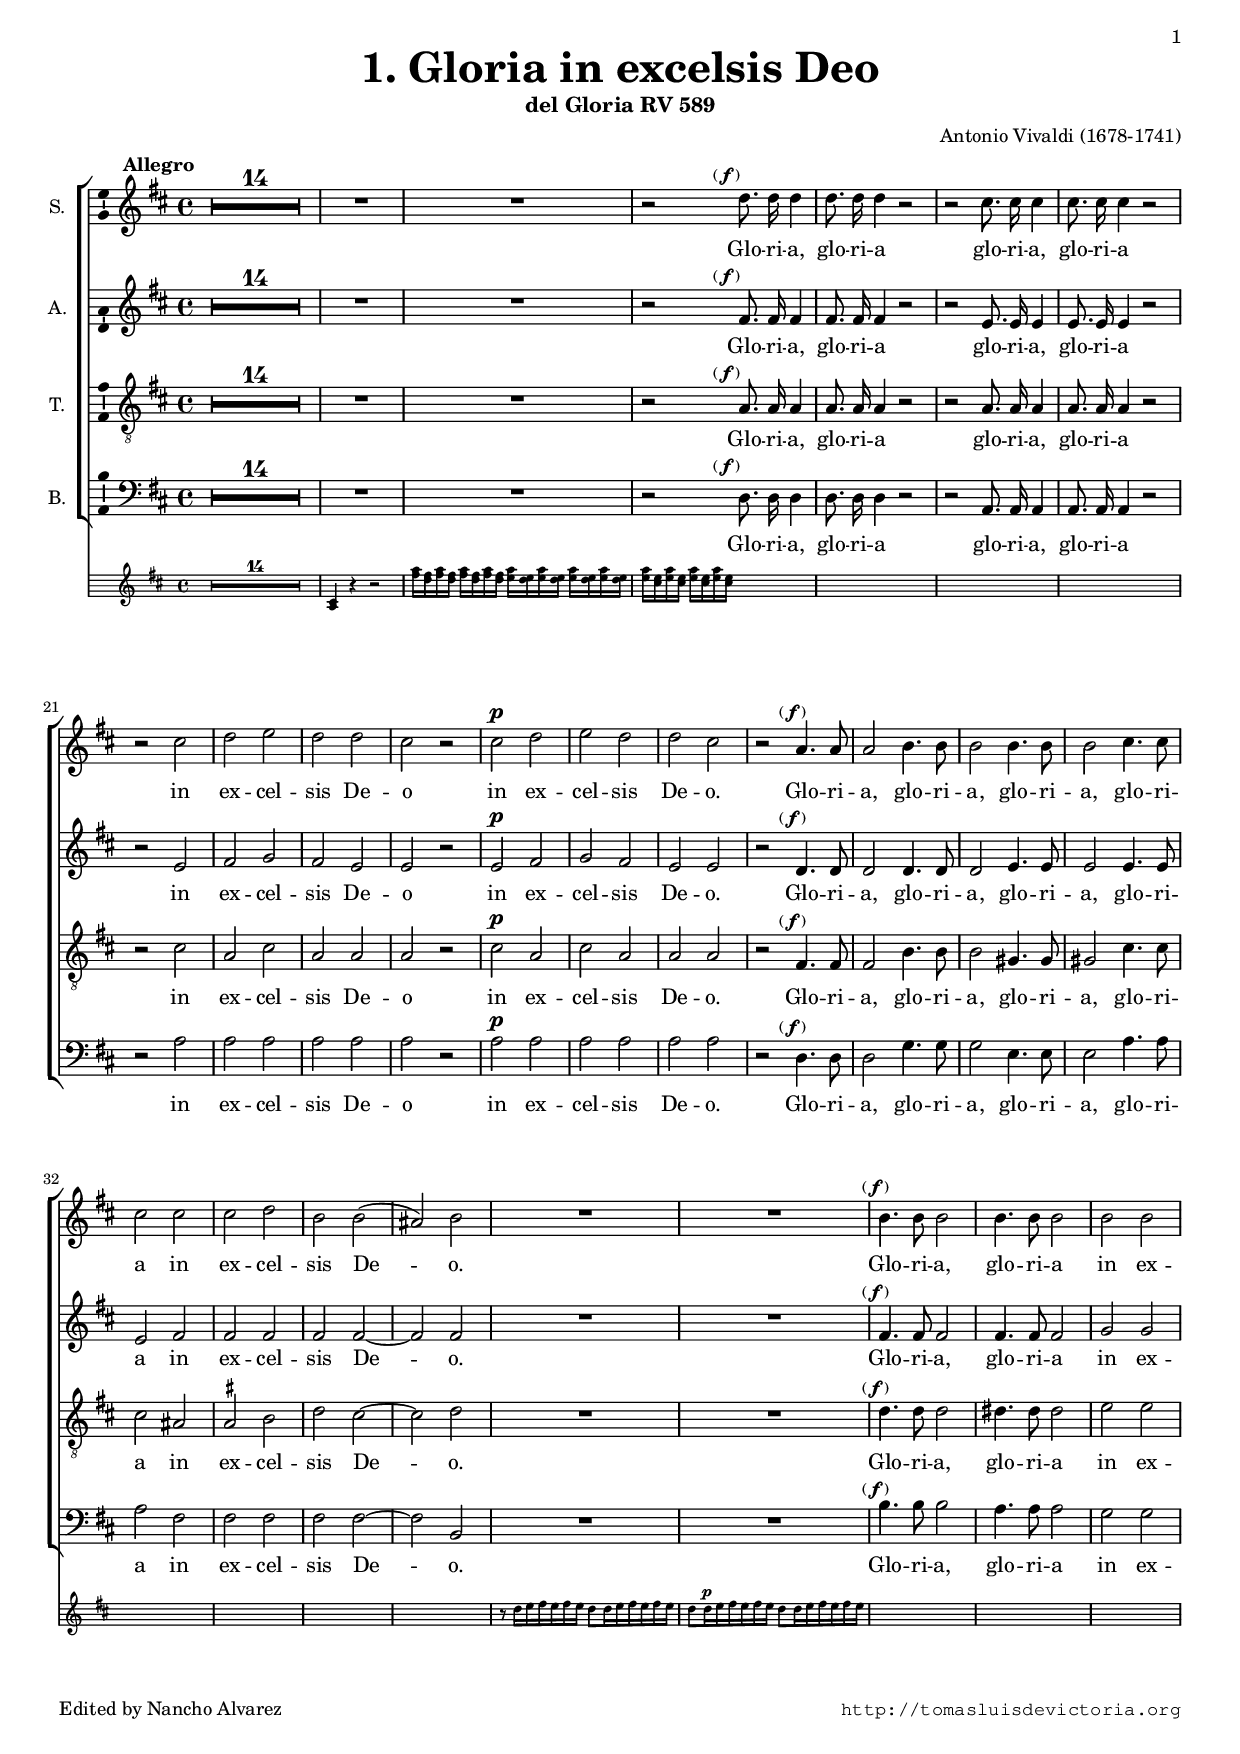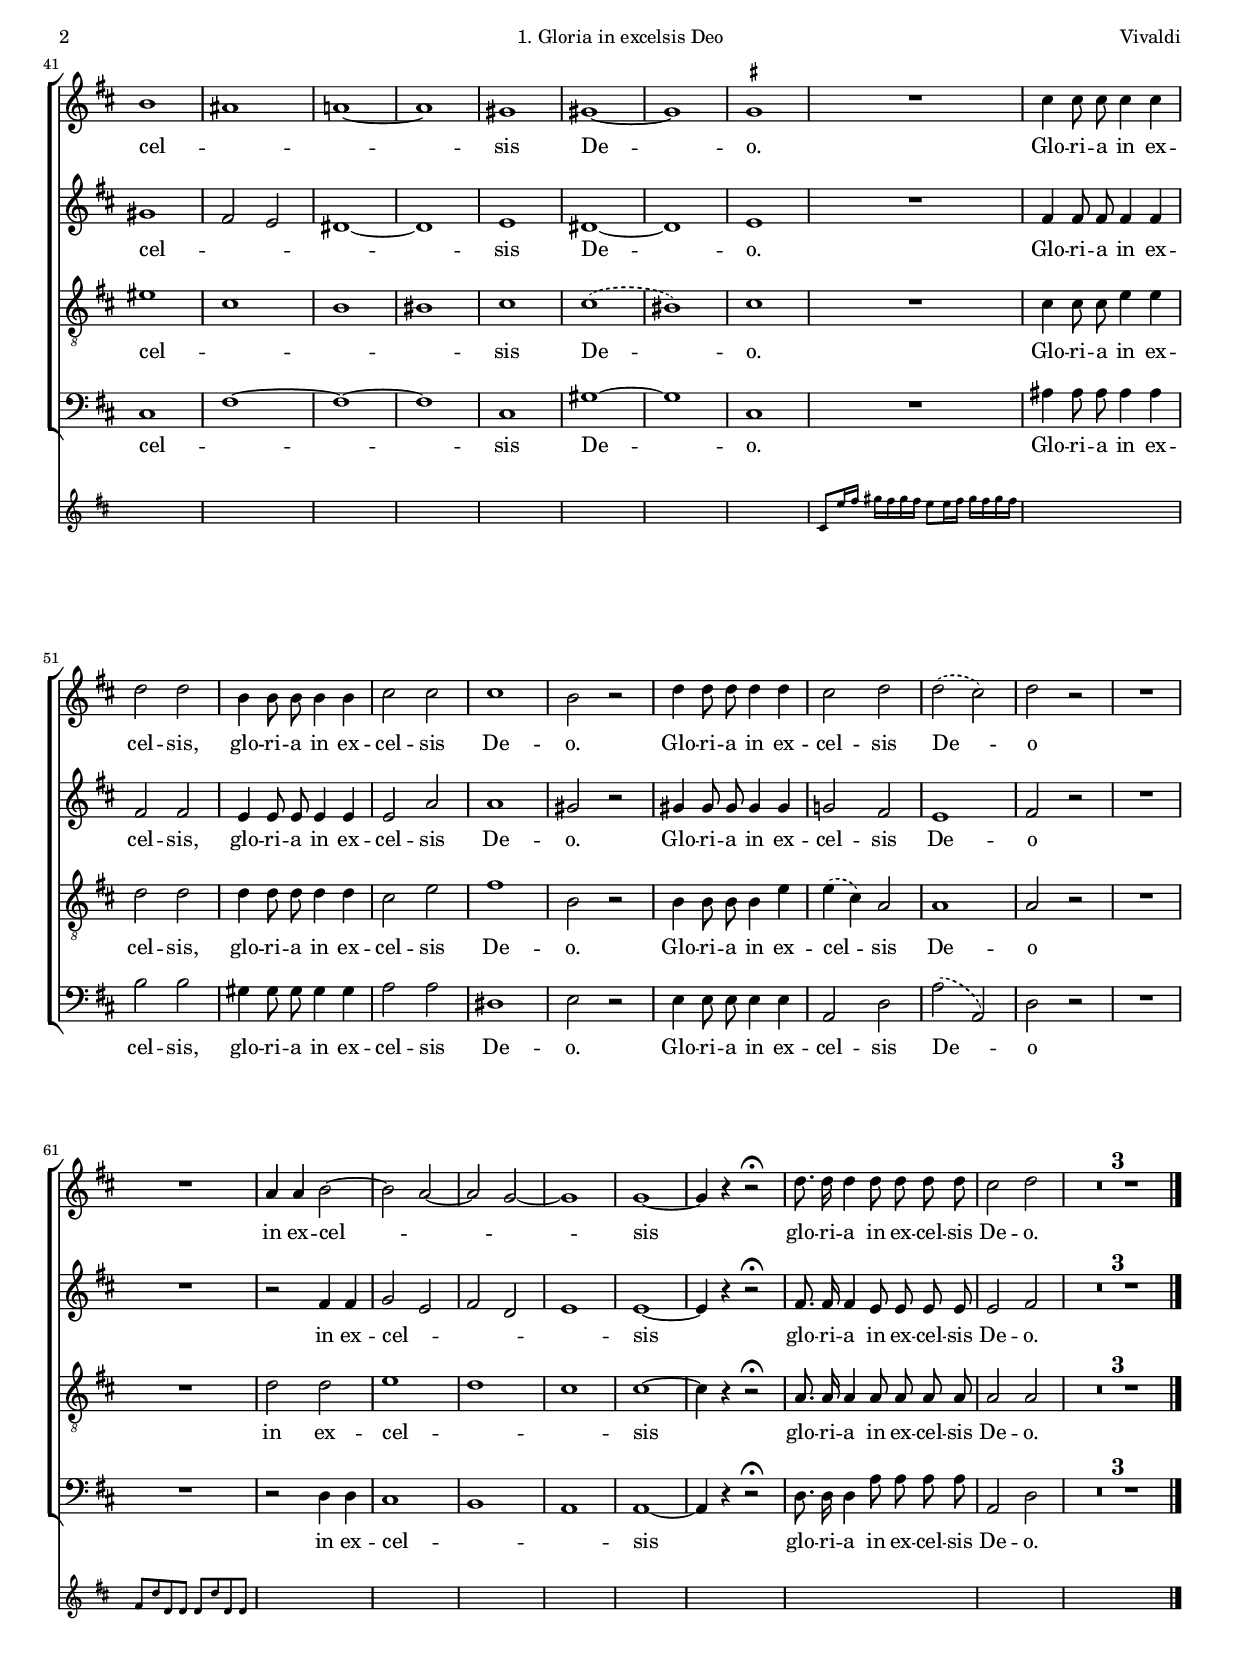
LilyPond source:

\version "2.18.0"

#(set-default-paper-size "a4")
#(set-global-staff-size 16.4)
#(ly:set-option 'point-and-click #f)
%mobile -s14.0 -i0.5

italicas=\override LyricText.font-shape = #'italic
rectas=\override LyricText.font-shape = #'upright
ss=\once \set suggestAccidentals = ##t
mtempo={\tempo 4 = 100}
mtempob={\tempo 4 = 50}
pf=\markup{\hspace #-2 \fontsize #-2 \line{"(" \dynamic{"f"} ")"}}
parp=\markup{\hspace #-2 \fontsize #-2 \line{"(" \dynamic{"p"} \hspace #-0.3 ")"}}

htitle="1. Gloria in excelsis Deo"
hcomposer="Vivaldi"

\header {
	title=\markup{\fontsize #3 "1. Gloria in excelsis Deo"}
	subtitle="del Gloria RV 589"
%	subsubtitle=\markup{\null \vspace #1 }
	composer="Antonio Vivaldi (1678-1741)"
        pdfauthor=\composer
	%opus="(-)"
	%poet=\markup{}
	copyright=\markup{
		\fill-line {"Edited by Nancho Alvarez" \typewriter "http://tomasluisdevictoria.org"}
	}
%	tagline=""
}

global={
 \compressFullBarRests
 \key d \major \time 4/4 \skip 1*72 \bar "|."
}


cantus=\relative c''{
	\dynamicUp
	\override Score.MetronomeMark.X-offset = #4
	\tempo \markup{"Allegro"} 4=110
	R1*16
	r2 
	\once \override Score.TextScript.X-offset = #-1
	 d8.^\pf d16 d4 
	d8. d16 d4 r2
	r2 cis8. cis16 cis4
	cis8. cis16 cis4 r2
	r2 cis2
	d e
	d d
	cis r
	cis^\p d
	e d
	d cis
	r2 a4.^\pf a8 
	a2 b4. b8
	b2 b4. b8
	b2 cis4. cis8
	cis2 cis
	cis d
	b b(
	ais) b
	R1*2
	b4.^\pf b8 b2
	b4. b8 b2
	b2 b
	b1
	ais
	a! ~
	a
	gis
	gis ~
	gis
	\ss gis1
	R1
	cis4 cis8 cis cis4 cis
	d2 d
	b4 b8 b b4 b
	cis2 cis
	cis1
	b2 r
	d4 d8 d d4 d
	cis2 d
	\slurDashed
	d( cis)
	d2 r
	R1*2
	a4 a b2 ~
	b a ~
	a g ~
	g1
	g1 ~
	g4 r r2^\fermata
	d'8. d16 d4 d8 d d d
	cis2 d
	R1*3
}

altus=\relative c'{
	\dynamicUp
	R1*16
	r2 fis8.^\pf fis16 fis4
	fis8. fis16 fis4 r2
	r2 e8. e16 e4
	e8. e16 e4 r2
	r2 e
	fis g
	fis e
	e2 r
	e^\p fis 
	g fis
	e e
	r2 d4.^\pf d8
	d2 d4. d8
	d2 e4. e8
	e2 e4. e8
	e2 fis
	fis fis
	fis fis ~
	fis fis
	R1*2
	fis4.^\pf fis8 fis2
	fis4. fis8 fis2
	g2 g
	gis1
	fis2 e
	dis1 ~
	dis
	e
	dis ~
	dis
	e R1
	fis4 fis8 fis fis4 fis
	fis2 fis
	e4 e8 e e4 e
	e2 a
	a1
	gis2 r
	gis4 gis8 gis gis4 gis
	g!2 fis
	e1
	fis2 r
	R1*2
	r2 fis4 fis
	g2 e
	fis d
	e1
	e1 ~
	e4 r r2^\fermata
	fis8. fis16 fis4 e8 e e e
	e2 fis
	R1*3
}

tenor=\relative c'{
	\dynamicUp
	R1*16
	r2 a8.^\pf a16 a4
	a8. a16 a4 r2
	r2 a8. a16 a4
	a8. a16 a4 r2
	r2 cis2
	a cis
	a a
	a r
	cis^\p a
	cis a
	a a
	r2 fis4.^\pf fis8
	fis2 b4. b8
	b2 gis4. gis8
	gis2 cis4. cis8
	cis2 ais
	\ss ais b
	d cis ~
	cis d
	R1*2
	d4.^\pf d8 d2
	dis4. dis8 dis2
	e2 e
	eis1 
	cis
	b
	bis
	cis
	\slurDashed
	cis(
	bis)
	cis1
	R1
	cis4 cis8 cis e4 e
	d2 d
	d4 d8 d d4 d
	cis2 e
	fis1
	b,2 r
	b4 b8 b b4 e
	e4( cis) a2
	a1
	a2 r
	R1*2
	d2 d
	e1
	d
	cis
	cis ~
	cis4 r r2^\fermata
	a8. a16 a4 a8 a a a
	a2 a
	R1*3	
}

bassus=\relative c{
	\dynamicUp
	R1*16
	r2 d8.^\pf d16 d4
	d8. d16 d4 r2
	r2 a8. a16 a4
	a8. a16 a4 r2
	r a'
	a a
	a a
	a r
	a^\p a
	a a
	a a
	r2 d,4.^\pf d8
	d2 g4. g8
	g2 e4. e8
	e2 a4. a8
	a2
	fis
	fis fis
	fis fis ~
	fis b,
	R1*2
	b'4.^\pf b8 b2
	a4. a8 a2
	g2 g
	cis,1
	fis ~
	fis ~
	fis
	cis
	gis' ~
	gis 
	cis,
	R1
	ais'4 ais8 ais ais4 ais
	b2 b
	gis4 gis8 gis gis4 gis
	a2 a
	dis,1
	e2 r
	e4 e8 e e4 e
	a,2 d
	\slurDashed
	a'( a,)
	d2 r2
	R1*2
	r2 d4 d
	cis1
	b
	a
	a ~
	a4 r r2^\fermata
	d8. d16 d4
	a'8 a a a
	a,2 d
	R1*3
}

guia=\relative c'{
       R1*14
       \autoBeamOn
       <a cis>4 r r2
       <a'' fis>16 <fis d> <a fis> <fis d>
       <a fis> <fis d> <a fis> <fis d>
       <a e> <e d> <a e> <e d>
       <a e> <e d> <a e> <e d>
       <a e> <e cis> <a e> <e cis>
       <a e> <e cis> <a e> <e cis>       
       s2
       s1*18
       r8 d16[ e fis e fis e] d8[ d16 e fis e fis e]
       d8[ d16^\p e fis e fis e] d8[ d16 e fis e fis e]
       s1*11
       cis,8 e'16 fis gis fis gis fis e8 e16 fis gis fis gis fis
       s1*10
       %d,8[ fis16 g a8 g] fis8[ fis16 g a8 g]
       s1
       fis,8[ d' d, d] d8[ d' d, d] 
}

textocantus=\lyricmode{
Glo -- ri -- a, glo -- ri -- a
glo -- ri -- a, glo -- ri -- a
in ex -- cel -- sis De -- o
in ex -- cel -- sis De -- o.
Glo -- ri -- a, glo -- ri -- a,
glo -- ri -- a,
glo -- ri -- a
in ex -- cel -- sis De -- o.
Glo -- ri -- a, glo -- ri -- a
in ex -- cel -- _ _ sis De -- o.
Glo -- ri -- a in ex -- cel -- sis,
glo -- ri -- a in ex -- cel -- sis De -- o.
Glo -- ri -- a in ex -- cel -- sis De -- o
in ex -- cel -- _ _ sis
glo -- ri -- a in ex -- cel -- sis De -- o.
}

textoaltus=\lyricmode{
Glo -- ri -- a, glo -- ri -- a
glo -- ri -- a, glo -- ri -- a
in ex -- cel -- sis De -- o
in ex -- cel -- sis De -- o.
Glo -- ri -- a, glo -- ri -- a,
glo -- ri -- a,
glo -- ri -- a
in ex -- cel -- sis De -- o.
Glo -- ri -- a, glo -- ri -- a
in ex -- cel -- _ _ _ sis De -- o.
Glo -- ri -- a in ex -- cel -- sis,
glo -- ri -- a in ex -- cel -- sis De -- o.
Glo -- ri -- a in ex -- cel -- sis De -- o
in ex -- cel -- _ _ _ _ sis
glo -- ri -- a in ex -- cel -- sis De -- o.
}

textotenor=\lyricmode{
Glo -- ri -- a, glo -- ri -- a
glo -- ri -- a, glo -- ri -- a
in ex -- cel -- sis De -- o
in ex -- cel -- sis De -- o.
Glo -- ri -- a, glo -- ri -- a,
glo -- ri -- a,
glo -- ri -- a
in ex -- cel -- sis De -- o.
Glo -- ri -- a, glo -- ri -- a
in ex -- cel -- _ _ _ sis De -- o.
Glo -- ri -- a in ex -- cel -- sis,
glo -- ri -- a in ex -- cel -- sis De -- o.
Glo -- ri -- a in ex -- cel -- sis De -- o
in ex -- cel -- _ _ sis
glo -- ri -- a in ex -- cel -- sis De -- o.
}

textobassus=\lyricmode{
Glo -- ri -- a, glo -- ri -- a
glo -- ri -- a, glo -- ri -- a
in ex -- cel -- sis De -- o
in ex -- cel -- sis De -- o.
Glo -- ri -- a, glo -- ri -- a,
glo -- ri -- a,
glo -- ri -- a
in ex -- cel -- sis De -- o.
Glo -- ri -- a, glo -- ri -- a
in ex -- cel -- _ sis De -- o.
Glo -- ri -- a in ex -- cel -- sis,
glo -- ri -- a in ex -- cel -- sis De -- o.
Glo -- ri -- a in ex -- cel -- sis De -- o
in ex -- cel -- _ _ sis
glo -- ri -- a in ex -- cel -- sis De -- o.
}



\score {\transpose c' c'{
 <<
\new ChoirStaff<<

	\new Staff <<\global
	\new Voice="v1" {
		\set Staff.instrumentName="S. "
		\clef "treble"
		\cantus }
	\new Lyrics \lyricsto "v1" {\textocantus }
	>>

	\new Staff <<\global
	\new Voice="v2" {
		\set Staff.instrumentName="A. "
		\clef "treble"
		\altus }
	\new Lyrics \lyricsto "v2" {\textoaltus }
	>>
	
	\new Staff <<\global
	\new Voice="v3" {
		\set Staff.instrumentName="T. "
		\clef "G_8"
		\tenor }
	\new Lyrics \lyricsto "v3" {\textotenor }
	>>

	\new Staff <<\global
	\new Voice="v4" {
		\set Staff.instrumentName="B. "
		\clef "bass"
		\bassus }
	\new Lyrics \lyricsto "v4" {\textobassus }
	>>
>>
  \new Staff \with{ 
      \remove Ambitus_engraver
      fontSize = #-3
      \override StaffSymbol #'staff-space = #(magstep -4)
  }<< \global
      \new Voice = "v5" {
        \clef "treble"
        \guia }
  >>
 >>
	} % transpose

\layout{ 
	\context {\Lyrics 
		\override VerticalAxisGroup.staff-affinity = #UP
		\override VerticalAxisGroup.nonstaff-relatedstaff-spacing =
			#'((basic-distance . 0) (minimum-distance . 0) (padding . 1))
		\override LyricText.font-size = #1.2
		\override LyricHyphen.minimum-distance = #0.5
	}
	\context {\Score 
		tempoHideNote = ##t
		\override BarNumber.padding = #2 
	}
	\context {\Voice 
		%melismaBusyProperties = #'()
		autoBeaming = ##f
	}
	\context {\Staff 
                \RemoveEmptyStaves %notablet
                %\override VerticalAxisGroup.remove-first = ##t
		\override VerticalAxisGroup.staff-staff-spacing =
			#'((basic-distance . 11) (minimum-distance . 0) (padding . 1))
		\consists Ambitus_engraver 
		\override LigatureBracket.padding = #1
	}
}

%\midi { \mtempo }

}


\paper{
	evenHeaderMarkup=\markup  \fill-line { \fromproperty #'page:page-number-string \htitle \hcomposer }
	oddHeaderMarkup= \markup  \fill-line { \on-the-fly #not-first-page \hcomposer \on-the-fly #not-first-page \htitle \fromproperty #'page:page-number-string }
	%system-count=20
	%page-count = 8
	systems-per-page = 3
	ragged-last-bottom = ##f
	indent=0.5\cm
	system-system-spacing =
	#'((basic-distance . 20) (minimum-distance . 0) (padding . 5))
	top-system-spacing = % header
	#'((basic-distance . 8) (minimum-distance . 0) (padding . 0))
	last-bottom-spacing = % footer
	#'((basic-distance . 13) (minimum-distance . 0) (padding . 0))
	markup-system-spacing.padding = #1.5
}
